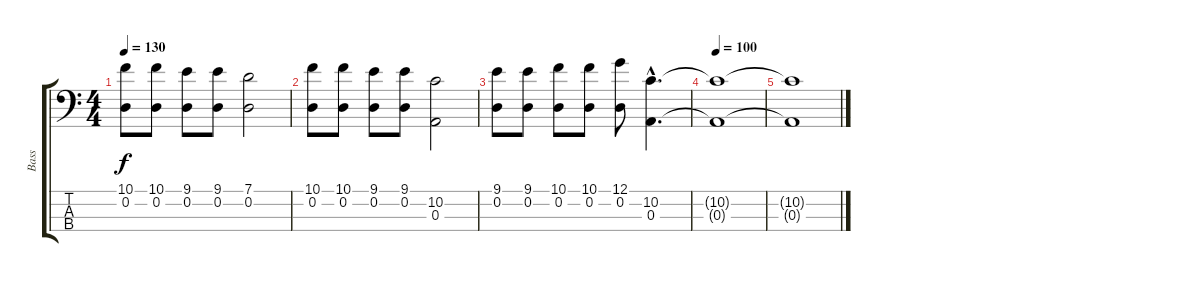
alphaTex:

\track ("Bass" "Bass") {instrument electricbasspick}
\staff {score tabs}
\tuning (G2 D2 A1 E1) {hide}
\ts (4 4)
\tempo 130
\clef f4
\ks c
(10.1 0.2).8{dy f} (10.1 0.2).8 (9.1 0.2).8 (9.1 0.2).8 (7.1 0.2).2 |
(10.1 0.2).8 (10.1 0.2).8 (9.1 0.2).8 (9.1 0.2).8 (10.2 0.3).2 |
(9.1 0.2).8 (9.1 0.2).8 (10.1 0.2).8 (10.1 0.2).8 (12.1 0.2).8 (10.2{hac} 0.3{hac}).4{d} |
\tempo 100
(10.2{t} 0.3{t}).1 |
(10.2{t} 0.3{t}).1
